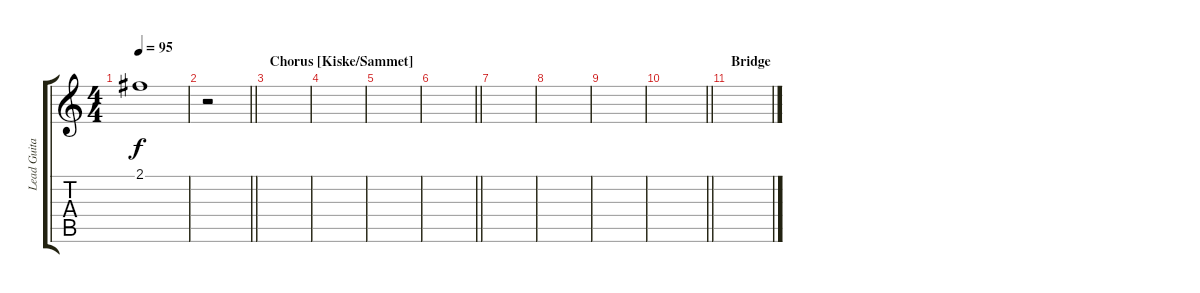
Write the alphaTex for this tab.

\track ("Lead Guitar (Sascha Paeth / Henjo Richte" "Lead Guita") {instrument distortionguitar}
\staff {score tabs}
\tuning (E4 B3 G3 D3 A2 E2) {hide}
\ts (4 4)
\tempo 95
\clef g2
\ks c
2.1.1{dy f} |
\barLineRight lightlight
r.2 |
\section ("" "Chorus [Kiske/Sammet]")
|
|
|
\barLineRight lightlight
|
|
|
|
\barLineRight lightlight
|
\section ("" "Bridge")
